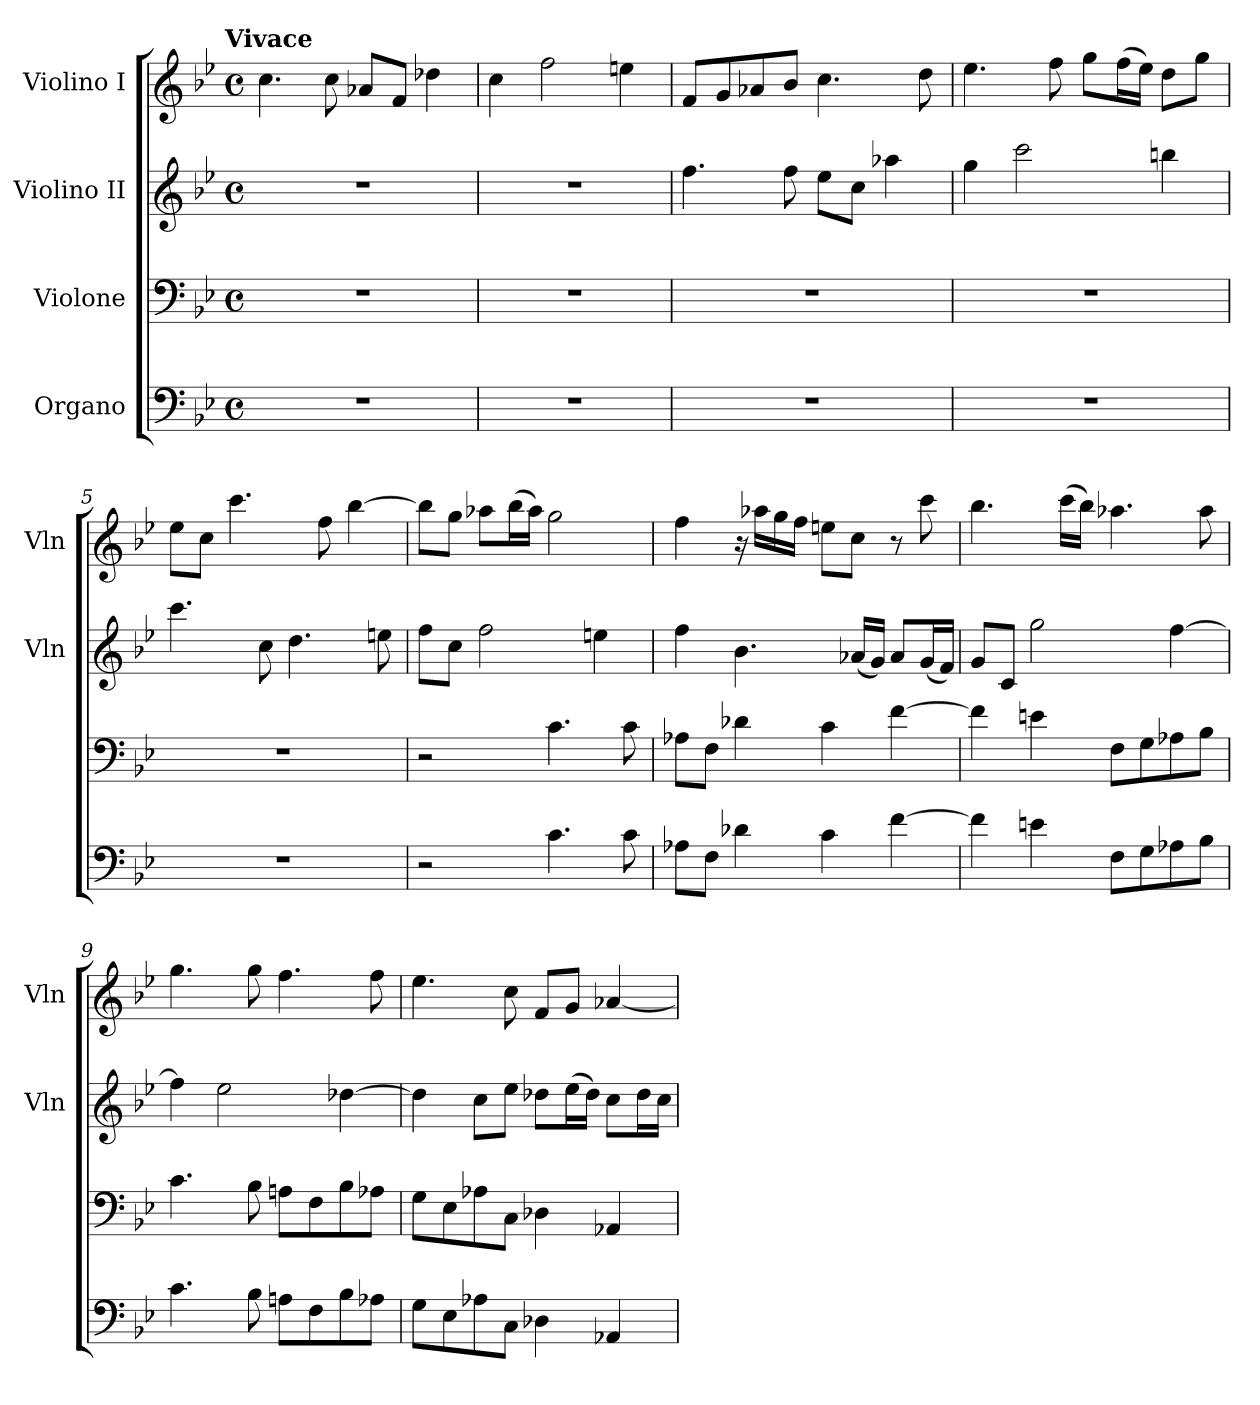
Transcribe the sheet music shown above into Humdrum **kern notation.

**kern	**kern	**kern	**kern
*part4	*part3	*part2	*part1
*staff4	*staff3	*staff2	*staff1
*I"Organo	*I"Violone	*I"Violino II	*I"Violino I
*	*	*I'Vln	*I'Vln
*clefF4	*clefF4	*clefG2	*clefG2
*k[b-e-]	*k[b-e-]	*k[b-e-]	*k[b-e-]
*B-:	*B-:	*B-:	*B-:
!!LO:TX:omd:t=Vivace
*M4/4	*M4/4	*M4/4	*M4/4
*met(c)	*met(c)	*met(c)	*met(c)
*MM160	*MM160	*MM160	*MM160
=1	=1	=1	=1
1r	1r	1r	4.cc
.	.	.	8cc
.	.	.	8a-XL
.	.	.	8fJ
.	.	.	4dd-X
=2	=2	=2	=2
1r	1r	1r	4cc
.	.	.	2ff
.	.	.	4een
=3	=3	=3	=3
1r	1r	4.ff	8fL
.	.	.	8g
.	.	.	8a-X
.	.	8ff	8b-J
.	.	8ee-L	4.cc
.	.	8ccJ	.
.	.	4aa-X	.
.	.	.	8dd
=4	=4	=4	=4
1r	1r	4gg	4.ee-
.	.	2ccc	.
.	.	.	8ff
.	.	.	8ggL
.	.	.	(16ffL
.	.	.	16ee-JJ)
.	.	4bbn	8ddL
.	.	.	8ggJ
=5	=5	=5	=5
1r	1r	4.ccc	8ee-L
.	.	.	8ccJ
.	.	.	4.ccc
.	.	8cc	.
.	.	4.dd	.
.	.	.	8ff
.	.	.	[4bb-
.	.	8een	.
=6	=6	=6	=6
2r	2r	8ffL	8bb-L]
.	.	8ccJ	8ggJ
.	.	2ff	8aa-XL
.	.	.	(16bb-L
.	.	.	16aa-JJ)
4.c	4.c	.	2gg
.	.	4een	.
8c	8c	.	.
=7	=7	=7	=7
8A-XL	8A-XL	4ff	4ff
8FJ	8FJ	.	.
4d-X	4d-X	4.b-	16r
.	.	.	16aa-XLL
.	.	.	16gg
.	.	.	16ffJJ
4c	4c	.	8eenL
.	.	(16a-XLL	8ccJ
.	.	16gJJ)	.
[4f	[4f	8a-L	8r
.	.	(16gL	8ccc
.	.	16fJJ)	.
=8	=8	=8	=8
4f]	4f]	8gL	4.bb-
.	.	8cJ	.
4en	4en	2gg	.
.	.	.	(16cccLL
.	.	.	16bb-JJ)
8FL	8FL	.	4.aa-X
8G	8G	.	.
8A-X	8A-X	[4ff	.
8B-J	8B-J	.	8aa-
=9	=9	=9	=9
4.c	4.c	4ff]	4.gg
.	.	2ee-	.
8B-	8B-	.	8gg
8AnL	8AnL	.	4.ff
8F	8F	.	.
8B-	8B-	[4dd-X	.
8A-XJ	8A-XJ	.	8ff
=10	=10	=10	=10
8GL	8GL	4dd-]	4.ee-
8E-	8E-	.	.
8A-X	8A-X	8ccL	.
8CJ	8CJ	8ee-J	8cc
4D-X	4D-X	8dd-XL	8fL
.	.	(16ee-L	8gJ
.	.	16dd-JJ)	.
4AA-X	4AA-X	8ccL	[4a-X
.	.	16dd-L	.
.	.	16ccJJ	.
=	=	=	=
*-	*-	*-	*-
